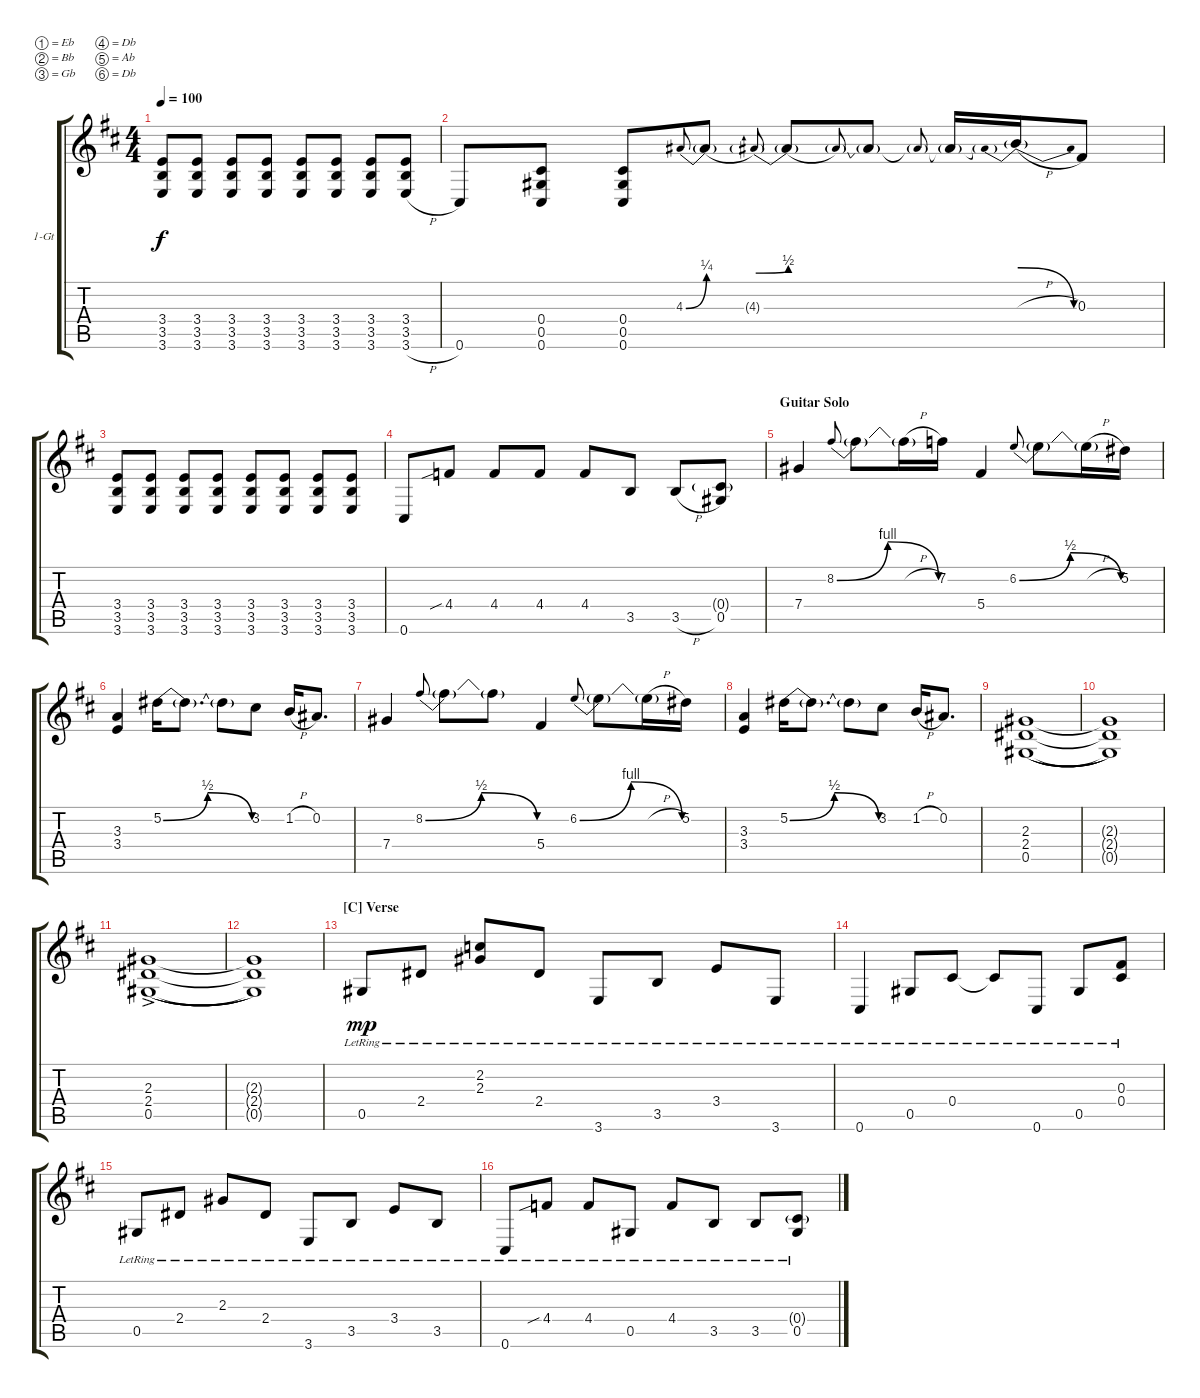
\defaultSystemsLayout 4
\bracketExtendMode groupsimilarinstruments
\firstSystemTrackNameOrientation horizontal
\otherSystemsTrackNameOrientation horizontal
\track ("1 Guitar" "1-Gt") {instrument electricguitarclean}
\staff {score tabs}
\tuning (Eb4 Bb3 Gb3 Db3 Ab2 Db2)
\ts (4 4)
\tempo 100
\clef g2
\scale
1.06305
\ks d
(3.6 3.5 3.4).8{dy f} (3.6 3.5 3.4).8 (3.6 3.5 3.4).8 (3.6 3.5 3.4).8 (3.6 3.5 3.4).8 (3.6 3.5 3.4).8 (3.6 3.5 3.4).8 (3.6{h} 3.5 3.4).8 |
\scale
0.936948 0.6.8 (0.6 0.5 0.4).8 (0.6 0.5 0.4).8 4.3{be (bend 0 0 15.6 1)}.8{gr onbeat} 4.3{be (hold 0 0 60 0) t}.8 4.3{be (bend 0 1 14.399999999999999 2) t}.8{gr onbeat} 4.3{be (hold 0 0 60 0) t}.8 4.3{t}.8{gr onbeat} 4.3{t}.8 4.3{t}.8{gr onbeat} 4.3{t}.16 4.3{be (prebendrelease 0 2 15 0) h t}.16 0.3.8 |
\scale
1.06305 (3.6 3.5 3.4).8 (3.6 3.5 3.4).8 (3.6 3.5 3.4).8 (3.6 3.5 3.4).8 (3.6 3.5 3.4).8 (3.6 3.5 3.4).8 (3.6 3.5 3.4).8 (3.6 3.5 3.4).8 |
\scale
0.936948 0.6.8 4.4{sib}.8 4.4.8 4.4.8 4.4.8 3.5.8 3.5{h}.8 (0.5 0.4{g}).8 |
\section ("" "Guitar Solo")
\scale
1.06305 7.4.4 8.2{be (bendrelease 0 0 10.2 4 20.4 4 30 0)}.8{gr onbeat} 8.2{t}.8 8.2{h t}.16 7.2.16 5.4.4 6.2{be (bendrelease 0 0 10.2 2 20.4 2 30 0)}.8{gr onbeat} 6.2{t}.8 6.2{h t}.16 5.2.16 |
\scale
0.936948 (3.4 3.3).4 5.2{be (bendrelease 0 0 9.6 2 20.4 2 30 0)}.16 5.2{t}.8{d} 5.2{t}.8 3.2.8 1.2{h}.16 0.2.8{d} |
\scale
1.06305 7.4.4 8.2{be (bendrelease 0 0 9.6 2 20.4 2 30 0)}.8{gr onbeat} 8.2{t}.8 8.2{t}.8 5.4.4 6.2{be (bendrelease 0 0 10.2 4 20.4 4 30 0)}.8{gr onbeat} 6.2{t}.8 6.2{h t}.16 5.2.16 |
\scale
0.936948 (3.4 3.3).4 5.2{be (bendrelease 0 0 9.6 2 20.4 2 30 0)}.16 5.2{t}.8{d} 5.2{t}.8 3.2.8 1.2{h}.16 0.2.8{d} |
\scale
1.06305 (0.5 2.4 2.3).1{legatoorigin} |
\scale
0.936948 (0.5{t} 2.4{t} 2.3{t}).1 |
\scale
1.06305 (0.5{ac} 2.4 2.3).1{legatoorigin} |
\scale
0.936948 (0.5{t} 2.4{t} 2.3{t}).1 |
\section ("C" "Verse")
\scale
1.06305 0.5{lr}.8{dy mp} 2.4{lr}.8 (2.3{lr} 2.2{lr}).8 2.4{lr}.8 3.6{lr}.8 3.5{lr}.8 3.4{lr}.8 3.6{lr}.8 |
\scale
0.936948 0.6{lr}.4 0.5{lr}.8 0.4{lr}.8 0.4{lr t}.8 0.6{lr}.8 0.5{lr}.8 (0.4{lr} 0.3{lr}).8 |
\scale
1.06305 0.5{lr}.8 2.4{lr}.8 2.3{lr}.8 2.4{lr}.8 3.6{lr}.8 3.5{lr}.8 3.4{lr}.8 3.5{lr}.8 |
\scale
0.936948 0.6{lr}.8 4.4{sib lr}.8 4.4{lr}.8 0.5{lr}.8 4.4{lr}.8 3.5{lr}.8 3.5{lr}.8 (0.5{lr} 0.4{g lr}).8
